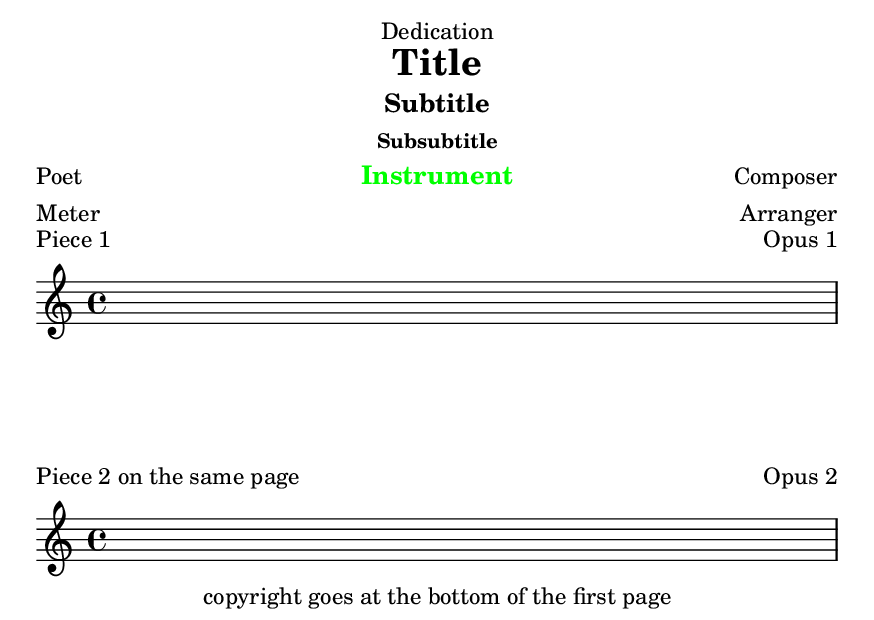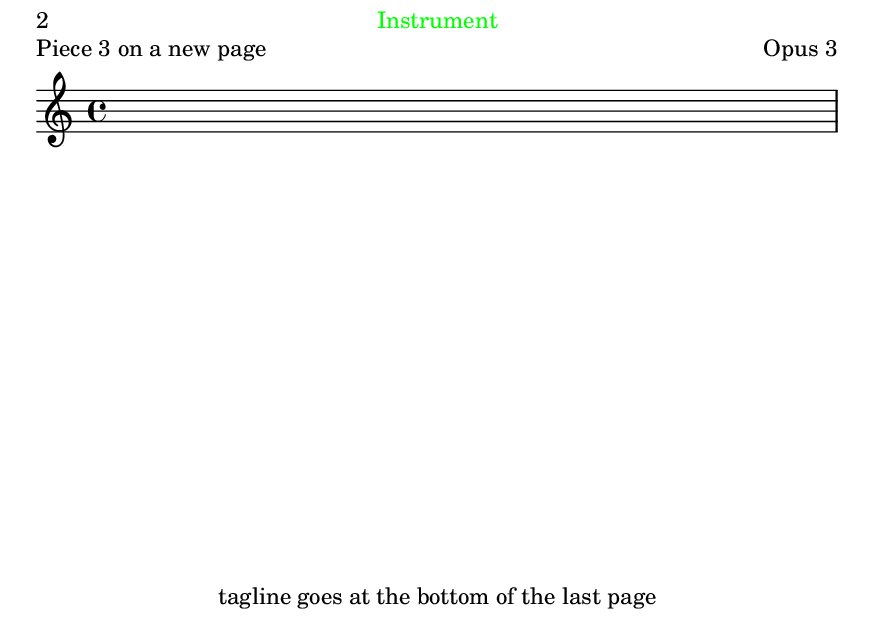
%% Generated by lilypond-book.py
%% Options: [exampleindent=10.16\mm,indent=0\mm,line-width=160\mm,noragged-right,papersize=a6landscape,quote]
\include "lilypond-book-preamble.ly"


% ****************************************************************
% Start cut-&-pastable-section
% ****************************************************************



\paper {
  #(set-paper-size "a6landscape")
  indent = 0\mm
  line-width = 160\mm
  % offset the left padding, also add 1mm as lilypond creates cropped
  % images with a little space on the right
  line-width = #(- line-width (* mm  3.000000) (* mm 1))
  ragged-right = ##f
  line-width = 160\mm - 2.0 * 10.16\mm
  % offset the left padding, also add 1mm as lilypond creates cropped
  % images with a little space on the right
  line-width = #(- line-width (* mm  3.000000) (* mm 1))
}

\layout {
  
}





% ****************************************************************
% ly snippet:
% ****************************************************************
\sourcefileline 727
\book {
  \header {
      % The following fields are centered
    dedication = "Dedication"
    title = "Title"
    subtitle = "Subtitle"
    subsubtitle = "Subsubtitle"
      % The following fields are evenly spread on one line
      % the field "instrument" also appears on following pages
    instrument = \markup \with-color #green "Instrument"
    poet = "Poet"
    composer = "Composer"
      % The following fields are placed at opposite ends of the same line
    meter = "Meter"
    arranger = "Arranger"
      % The following fields are centered at the bottom
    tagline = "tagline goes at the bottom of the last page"
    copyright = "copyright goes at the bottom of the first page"
  }
  \score {
    { s1 }
    \header {
        % The following fields are placed at opposite ends of the same line
      piece = "Piece 1"
      opus = "Opus 1"
    }
  }
  \score {
    { s1 }
    \header {
        % The following fields are placed at opposite ends of the same line
      piece = "Piece 2 on the same page"
      opus = "Opus 2"
    }
  }
  \pageBreak
  \score {
    { s1 }
    \header {
        % The following fields are placed at opposite ends of the same line
      piece = "Piece 3 on a new page"
      opus = "Opus 3"
    }
  }
}



% ****************************************************************
% end ly snippet
% ****************************************************************
